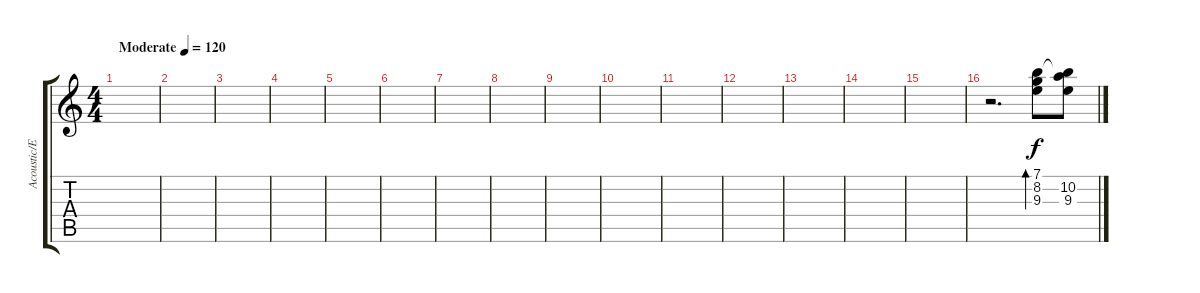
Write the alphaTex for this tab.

\track ("Acoustic/Extra Lead" "Acoustic/E") {instrument acousticguitarsteel}
\staff {score tabs}
\tuning (E4 B3 G3 D3 A2 E2) {hide}
\ts (4 4)
\tempo (120 "Moderate")
\clef g2
\ks c
|
|
|
|
|
|
|
|
|
|
|
|
|
|
|
r.2{d} (7.1 8.2 9.3).8{bd 120} (7.1{t} 10.2 9.3).8
